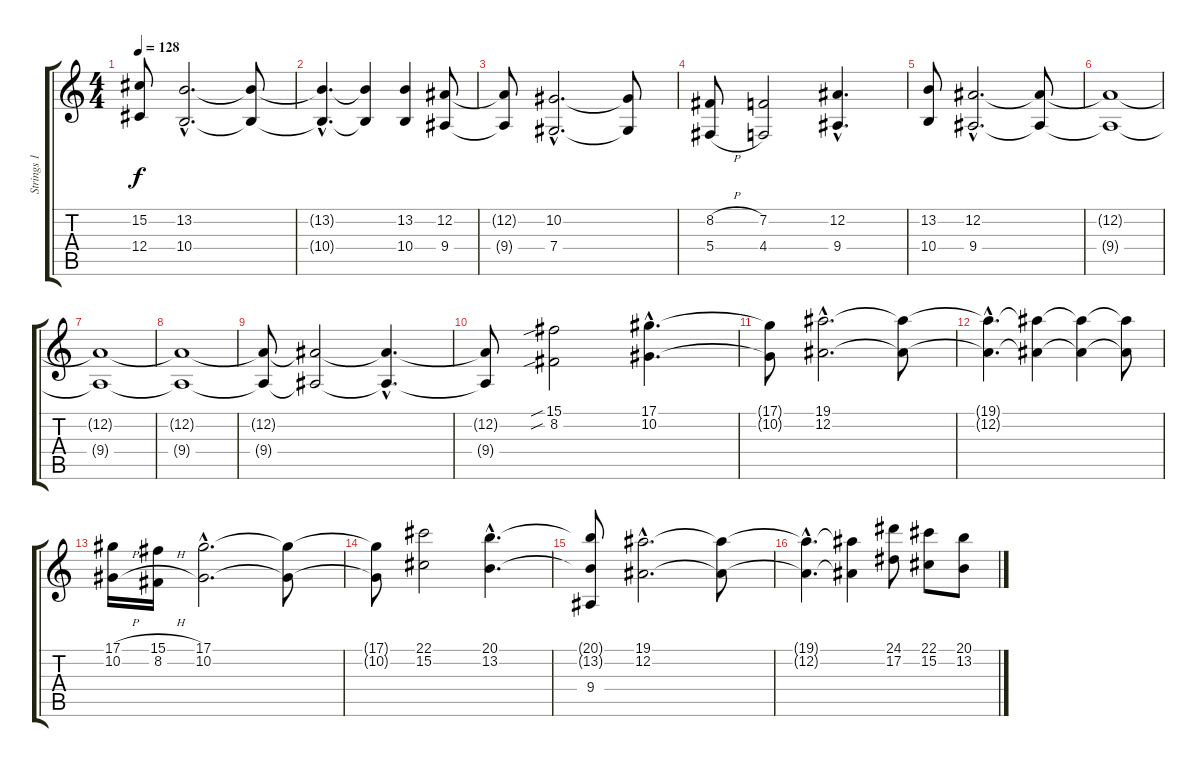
\track ("Strings 1" "Strings 1") {instrument stringensemble1}
\staff {score tabs}
\tuning (Eb4 Bb3 Gb3 Db3 Ab2 Eb2) {hide}
\ts (4 4)
\tempo 128
\clef g2
\ks c
(15.2{t} 12.4{t}).8{dy f} (13.2{hac} 10.4{hac}).2{d} (13.2{t} 10.4{t}).8 |
(13.2{hac t} 10.4{hac t}).4{d} (13.2{t} 10.4{t}).4 (13.2 10.4).4 (12.2 9.4).8 |
(12.2{t} 9.4{t}).8 (10.2{hac} 7.4{hac}).2{d} (10.2{t} 7.4{t}).8 |
(8.2{h} 5.4{h}).8 (7.2 4.4).2 (12.2{hac} 9.4{hac}).4{d} |
(13.2 10.4).8 (12.2{hac} 9.4{hac}).2{d} (12.2{t} 9.4{t}).8 |
(12.2{t} 9.4{t}).1 |
(12.2{t} 9.4{t}).1 |
(12.2{t} 9.4{t}).1 |
(12.2{t} 9.4{t}).8{volume 8} (12.2{t} 9.4{t}).2 (12.2{hac t} 9.4{hac t}).4{d} |
(12.2{t} 9.4{t}).8 (15.1{sib} 8.2{sib}).2{volume 13} (17.1{hac} 10.2{hac}).4{d} |
(17.1{t} 10.2{t}).8 (19.1{hac} 12.2{hac}).2{d} (19.1{t} 12.2{t}).8 |
(19.1{hac t} 12.2{hac t}).4{d} (19.1{t} 12.2{t}).4 (19.1{t} 12.2{t}).4 (19.1{t} 12.2{t}).8 |
(17.1{h} 10.2{h}).16 (15.1{h} 8.2{h}).16 (17.1{hac} 10.2{hac}).2{d} (17.1{t} 10.2{t}).8 |
(17.1{t} 10.2{t}).8 (22.1 15.2).2 (20.1{hac} 13.2{hac}).4{d} |
(20.1{t} 13.2{t} 9.4).8 (19.1{hac} 12.2{hac}).2{d} (19.1{t} 12.2{t}).8 |
(19.1{hac t} 12.2{hac t}).4{d} (19.1{t} 12.2{t}).4 (24.1 17.2).8 (22.1 15.2).8 (20.1 13.2).8
